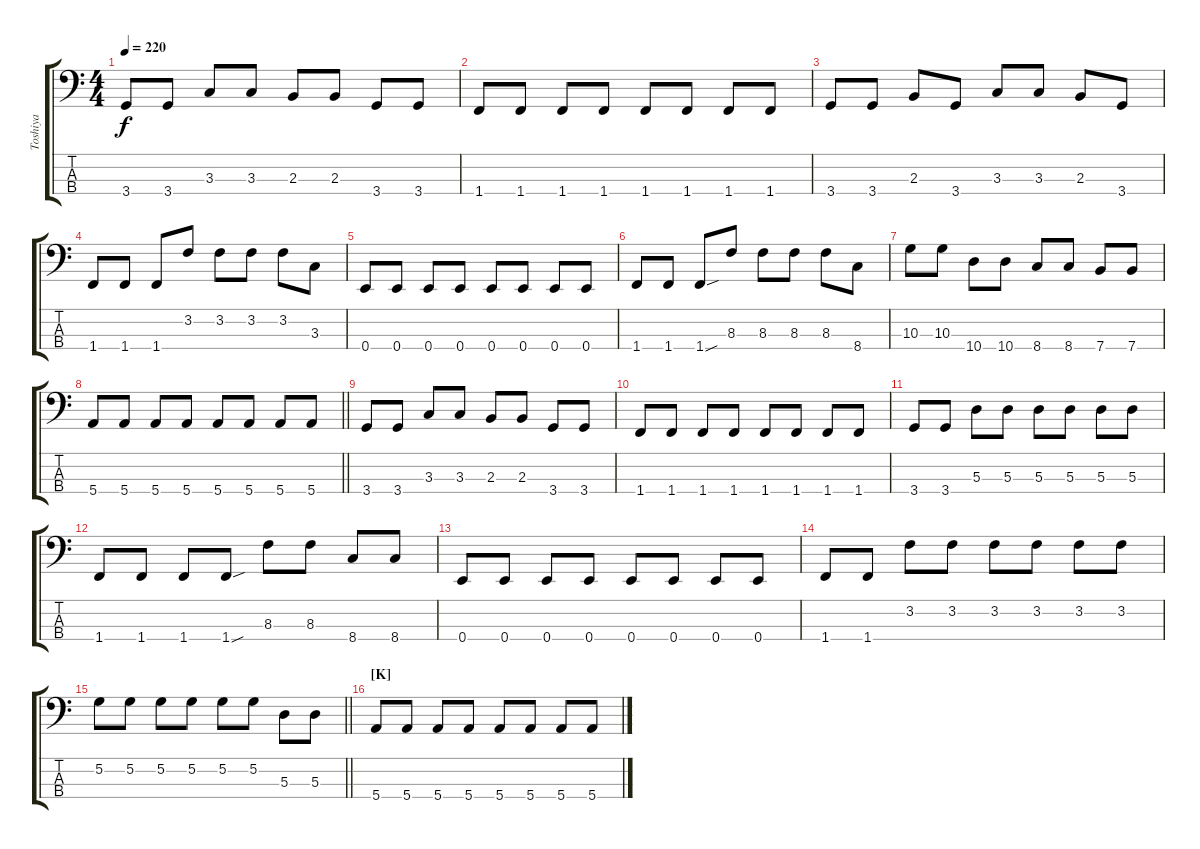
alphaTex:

\track ("Toshiya" "Toshiya") {instrument electricbasspick}
\staff {score tabs}
\tuning (G2 D2 A1 E1) {hide}
\ts (4 4)
\tempo 220
\clef f4
\ks c
3.4.8{dy f} 3.4.8 3.3.8 3.3.8 2.3.8 2.3.8 3.4.8 3.4.8 |
1.4.8 1.4.8 1.4.8 1.4.8 1.4.8 1.4.8 1.4.8 1.4.8 |
3.4.8 3.4.8 2.3.8 3.4.8 3.3.8 3.3.8 2.3.8 3.4.8 |
1.4.8 1.4.8 1.4.8 3.2.8 3.2.8 3.2.8 3.2.8 3.3.8 |
0.4.8 0.4.8 0.4.8 0.4.8 0.4.8 0.4.8 0.4.8 0.4.8 |
1.4.8 1.4.8 1.4{sou}.8 8.3.8 8.3.8 8.3.8 8.3.8 8.4.8 |
10.3.8 10.3.8 10.4.8 10.4.8 8.4.8 8.4.8 7.4.8 7.4.8 |
\barLineRight lightlight
5.4.8 5.4.8 5.4.8 5.4.8 5.4.8 5.4.8 5.4.8 5.4.8 |
3.4.8 3.4.8 3.3.8 3.3.8 2.3.8 2.3.8 3.4.8 3.4.8 |
1.4.8 1.4.8 1.4.8 1.4.8 1.4.8 1.4.8 1.4.8 1.4.8 |
3.4.8 3.4.8 5.3.8 5.3.8 5.3.8 5.3.8 5.3.8 5.3.8 |
1.4.8 1.4.8 1.4.8 1.4{sou}.8 8.3.8 8.3.8 8.4.8 8.4.8 |
0.4.8 0.4.8 0.4.8 0.4.8 0.4.8 0.4.8 0.4.8 0.4.8 |
1.4.8 1.4.8 3.2.8 3.2.8 3.2.8 3.2.8 3.2.8 3.2.8 |
\barLineRight lightlight
5.2.8 5.2.8 5.2.8 5.2.8 5.2.8 5.2.8 5.3.8 5.3.8 |
\section ("" "[K]")
5.4.8 5.4.8 5.4.8 5.4.8 5.4.8 5.4.8 5.4.8 5.4.8
